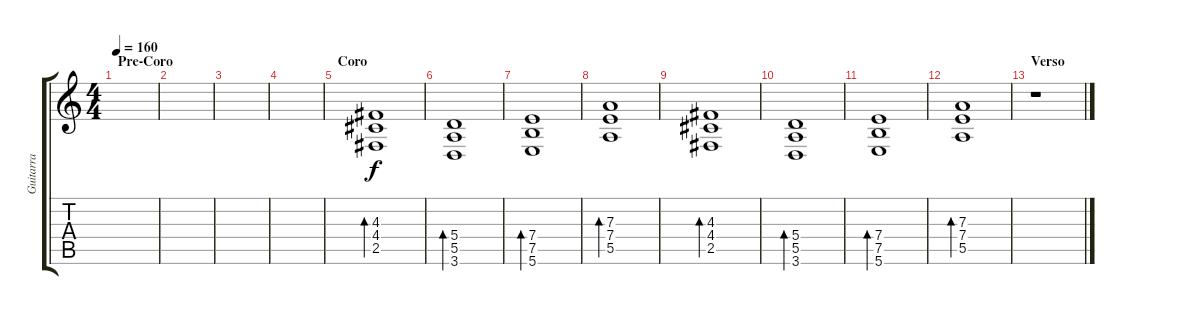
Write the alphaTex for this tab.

\track ("Guitarra" "Guitarra") {instrument overdrivenguitar}
\staff {score tabs}
\tuning (B3 Gb3 D3 A2 E2 B1) {hide}
\ts (4 4)
\section ("" "Pre-Coro")
\tempo 160
\clef g2
\ks c
|
|
|
|
\section ("" "Coro")
(4.3 4.4 2.5).1{bd 120 dy f volume 11 instrument electricguitarjazz} |
(5.4 5.5 3.6).1{bd 120} |
(7.4 7.5 5.6).1{bd 120} |
(7.3 7.4 5.5).1{bd 120} |
(4.3 4.4 2.5).1{bd 120 volume 11 instrument electricguitarjazz} |
(5.4 5.5 3.6).1{bd 120} |
(7.4 7.5 5.6).1{bd 120} |
(7.3 7.4 5.5).1{bd 120} |
\section ("" "Verso")
r.1
